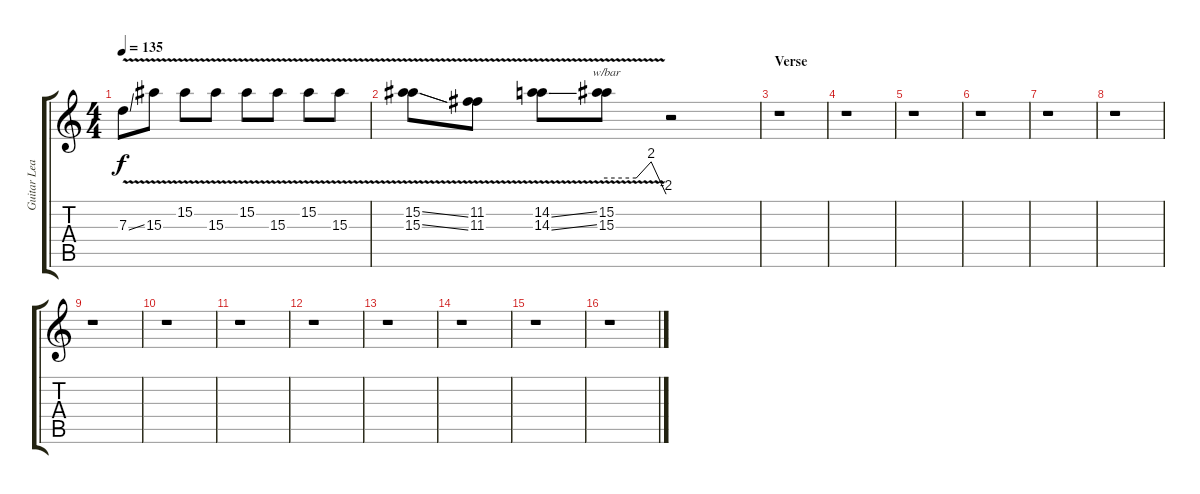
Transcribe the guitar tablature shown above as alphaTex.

\track ("Guitar Lead Melody (Wah-wah)" "Guitar Lea") {instrument distortionguitar}
\staff {score tabs}
\tuning (E4 G3 G3 D3 A2 E2) {hide}
\ts (4 4)
\tempo 135
\clef g2
\ks c
7.3{v ss}.8{dy f} 15.3{v}.8 15.2{v}.8 15.3{v}.8 15.2{v}.8 15.3{v}.8 15.2{v}.8 15.3{v}.8 |
(15.2{ss} 15.3{v ss}).8 (11.2 11.3{v}).8 (14.2{ss} 14.3{v ss}).8 (15.2 15.3{v}).8{tbe (custom default 0 0 30 0 45 8 60 -8)} r.2 |
\section ("" "Verse")
r.1 |
r.1 |
r.1 |
r.1 |
r.1 |
r.1 |
r.1 |
r.1 |
r.1 |
r.1 |
r.1 |
r.1 |
r.1 |
r.1
